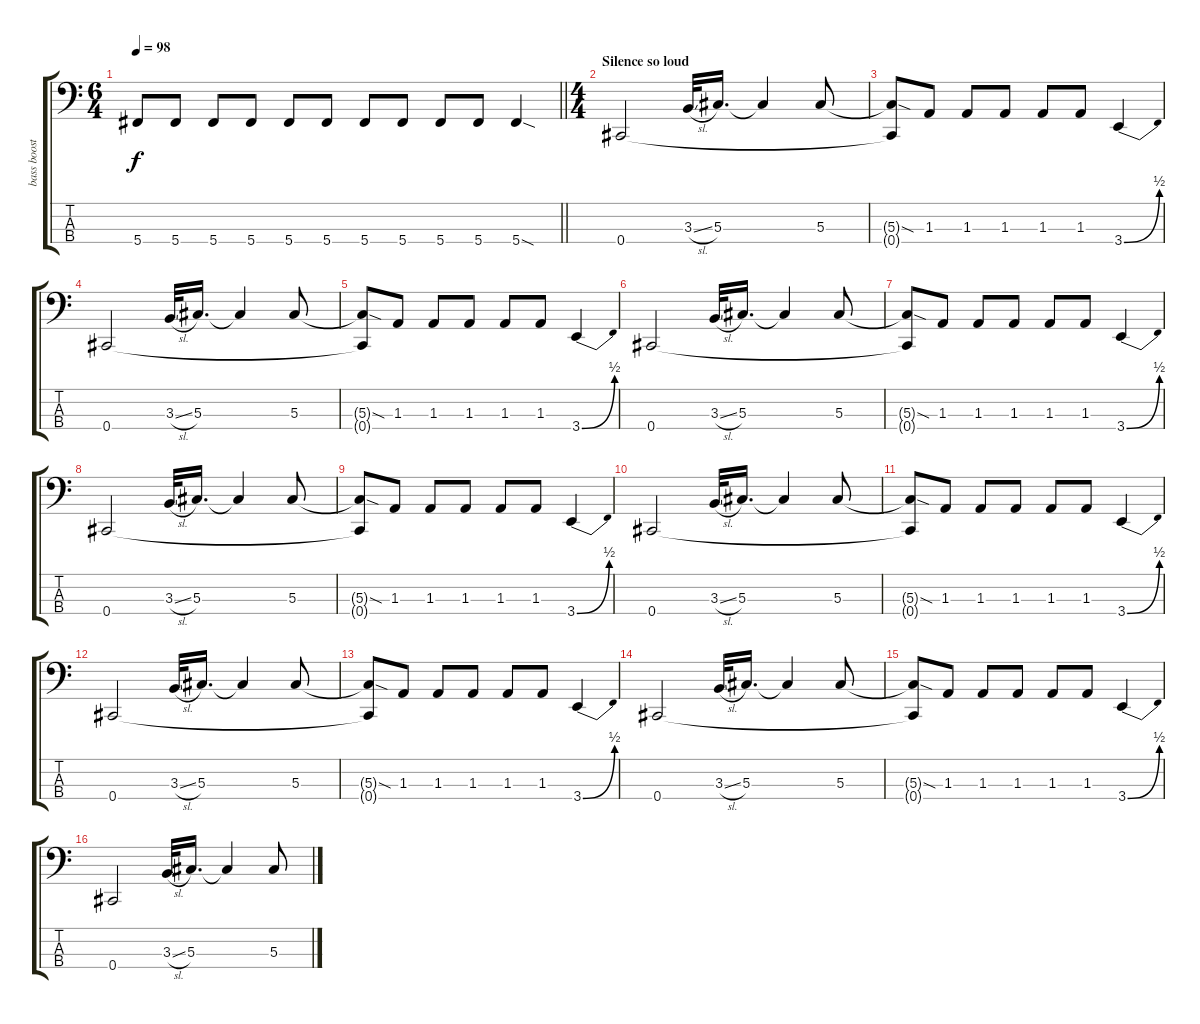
\track ("bass boost" "bass boost") {instrument electricbassfinger}
\staff {score tabs}
\tuning (Gb2 Db2 Ab1 Db1) {hide}
\ts (6 4)
\tempo 98
\clef f4
\barLineRight lightlight
\ks c
5.4.8{dy f} 5.4.8 5.4.8 5.4.8 5.4.8 5.4.8 5.4.8 5.4.8 5.4.8 5.4.8 5.4{sod}.4 |
\ts (4 4)
\section ("" "Silence so loud")
0.4.2 3.3{sl}.32 5.3.16{d} 5.3{t}.4 5.3.8 |
(5.3{sod t} 0.4{t}).8 1.3.8 1.3.8 1.3.8 1.3.8 1.3.8 3.4{be (bend 0 0 60 2)}.4 |
0.4.2 3.3{sl}.32 5.3.16{d} 5.3{t}.4 5.3.8 |
(5.3{sod t} 0.4{t}).8 1.3.8 1.3.8 1.3.8 1.3.8 1.3.8 3.4{be (bend 0 0 60 2)}.4 |
0.4.2 3.3{sl}.32 5.3.16{d} 5.3{t}.4 5.3.8 |
(5.3{sod t} 0.4{t}).8 1.3.8 1.3.8 1.3.8 1.3.8 1.3.8 3.4{be (bend 0 0 60 2)}.4 |
0.4.2 3.3{sl}.32 5.3.16{d} 5.3{t}.4 5.3.8 |
(5.3{sod t} 0.4{t}).8 1.3.8 1.3.8 1.3.8 1.3.8 1.3.8 3.4{be (bend 0 0 60 2)}.4 |
0.4.2 3.3{sl}.32 5.3.16{d} 5.3{t}.4 5.3.8 |
(5.3{sod t} 0.4{t}).8 1.3.8 1.3.8 1.3.8 1.3.8 1.3.8 3.4{be (bend 0 0 60 2)}.4 |
0.4.2 3.3{sl}.32 5.3.16{d} 5.3{t}.4 5.3.8 |
(5.3{sod t} 0.4{t}).8 1.3.8 1.3.8 1.3.8 1.3.8 1.3.8 3.4{be (bend 0 0 60 2)}.4 |
0.4.2 3.3{sl}.32 5.3.16{d} 5.3{t}.4 5.3.8 |
(5.3{sod t} 0.4{t}).8 1.3.8 1.3.8 1.3.8 1.3.8 1.3.8 3.4{be (bend 0 0 60 2)}.4 |
0.4.2 3.3{sl}.32 5.3.16{d} 5.3{t}.4 5.3.8
